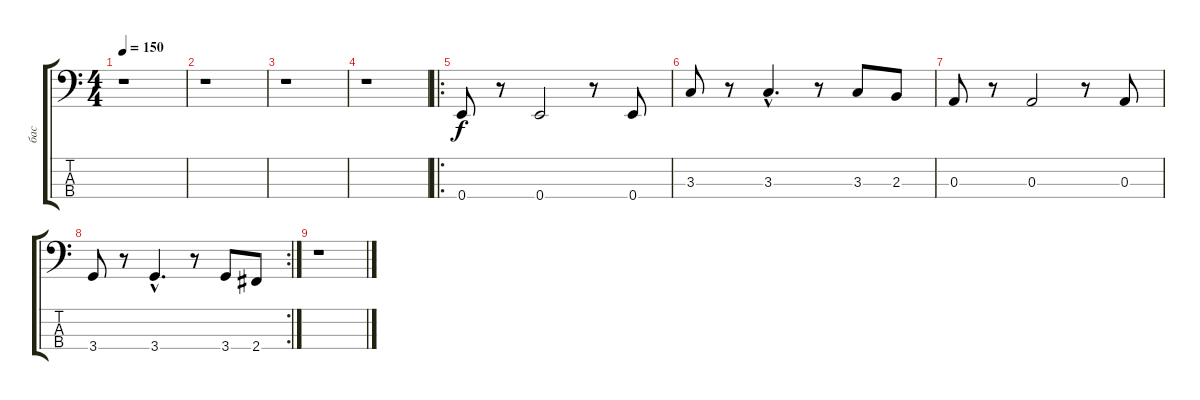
\track ("бас" "бас") {instrument electricbassfinger}
\staff {score tabs}
\tuning (G2 D2 A1 E1) {hide}
\ts (4 4)
\tempo 150
\clef f4
\ks c
r.1{dy f} |
r.1 |
r.1 |
r.1 |
\ro
0.4.8 r.8 0.4.2 r.8 0.4.8 |
3.3.8 r.8 3.3{hac}.4{d} r.8 3.3.8 2.3.8 |
0.3.8 r.8 0.3.2 r.8 0.3.8 |
\rc 2
3.4.8 r.8 3.4{hac}.4{d} r.8 3.4.8 2.4.8 |
r.1
